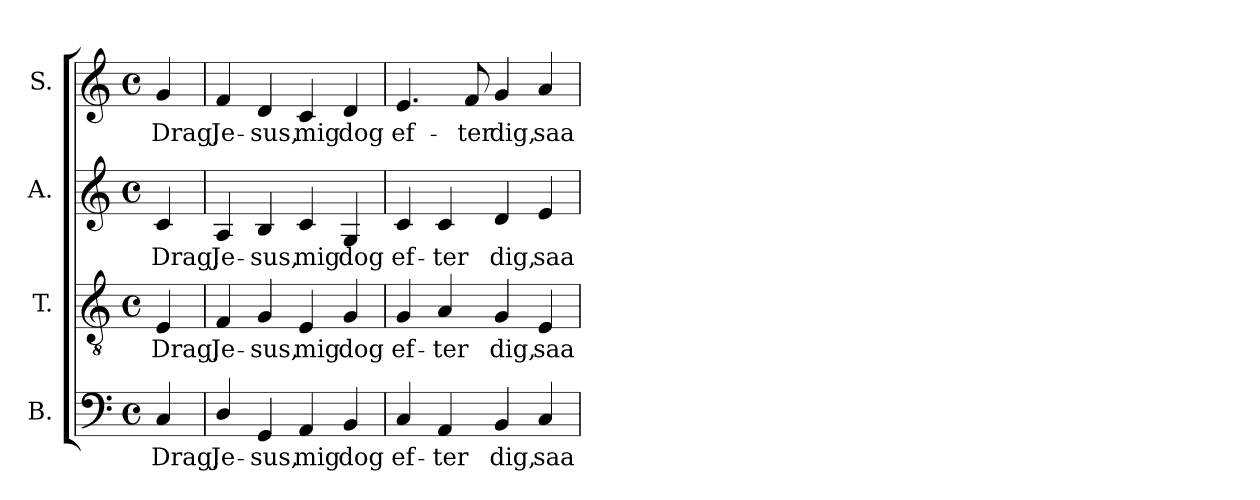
**kern	**text	**kern	**text	**kern	**text	**kern	**text
*part4	*part4	*part3	*part3	*part2	*part2	*part1	*part1
*staff4	*staff4	*staff3	*staff3	*staff2	*staff2	*staff1	*staff1
*I"B.	*	*I"T.	*	*I"A.	*	*I"S.	*
*I'B.	*	*I'T.	*	*I'A.	*	*I'S.	*
!!LO:PB:g=z
*clefF4	*	*clefGv2	*	*clefG2	*	*clefG2	*
*	*	*ITrd7c12	*	*	*	*	*
*k[]	*	*k[]	*	*k[]	*	*k[]	*
*C:	*	*C:	*	*C:	*	*C:	*
*M4/4	*	*M4/4	*	*M4/4	*	*M4/4	*
*met(c)	*	*met(c)	*	*met(c)	*	*met(c)	*
=	=	=	=	=	=	=	=
!	!LO:LY:b:color=#000000	!	!	!	!	!	!
!	!	!	!LO:LY:b:color=#000000	!	!	!	!
!	!	!	!	!	!LO:LY:b:color=#000000	!	!
!	!	!	!	!	!	!	!LO:LY:b:color=#000000
4Ci/	Drag,	4EEi/	Drag,	4ci/	Drag,	4gi/	Drag,
=1	=1	=1	=1	=1	=1	=1	=1
!	!LO:LY:b:color=#000000	!	!	!	!	!	!
!	!	!	!LO:LY:b:color=#000000	!	!	!	!
!	!	!	!	!	!LO:LY:b:color=#000000	!	!
!	!	!	!	!	!	!	!LO:LY:b:color=#000000
4Di/	Je-	4FFi/	Je-	4Ai/	Je-	4fi/	Je-
!	!LO:LY:b:color=#000000	!	!	!	!	!	!
!	!	!	!LO:LY:b:color=#000000	!	!	!	!
!	!	!	!	!	!LO:LY:b:color=#000000	!	!
!	!	!	!	!	!	!	!LO:LY:b:color=#000000
4GGi/	-sus,	4GGi/	-sus,	4Bi/	-sus,	4di/	-sus,
!	!LO:LY:b:color=#000000	!	!	!	!	!	!
!	!	!	!LO:LY:b:color=#000000	!	!	!	!
!	!	!	!	!	!LO:LY:b:color=#000000	!	!
!	!	!	!	!	!	!	!LO:LY:b:color=#000000
4AAi/	mig	4EEi/	mig	4ci/	mig	4ci/	mig
!	!LO:LY:b:color=#000000	!	!	!	!	!	!
!	!	!	!LO:LY:b:color=#000000	!	!	!	!
!	!	!	!	!	!LO:LY:b:color=#000000	!	!
!	!	!	!	!	!	!	!LO:LY:b:color=#000000
4BBi/	dog	4GGi/	dog	4Gi/	dog	4di/	dog
=2	=2	=2	=2	=2	=2	=2	=2
!	!LO:LY:b:color=#000000	!	!	!	!	!	!
!	!	!	!LO:LY:b:color=#000000	!	!	!	!
!	!	!	!	!	!LO:LY:b:color=#000000	!	!
!	!	!	!	!	!	!	!LO:LY:b:color=#000000
4Ci/	ef-	4GGi/	ef-	4ci/	ef-	4.ei/	ef-
!	!LO:LY:b:color=#000000	!	!	!	!	!	!
!	!	!	!LO:LY:b:color=#000000	!	!	!	!
!	!	!	!	!	!LO:LY:b:color=#000000	!	!
4AAi/	-ter	4AAi/	-ter	4ci/	-ter	.	.
!	!	!	!	!	!	!	!LO:LY:b:color=#000000
.	.	.	.	.	.	8fi/	-ter
!	!LO:LY:b:color=#000000	!	!	!	!	!	!
!	!	!	!LO:LY:b:color=#000000	!	!	!	!
!	!	!	!	!	!LO:LY:b:color=#000000	!	!
!	!	!	!	!	!	!	!LO:LY:b:color=#000000
4BBi/	dig,	4GGi/	dig,	4di/	dig,	4gi/	dig,
!	!LO:LY:b:color=#000000	!	!	!	!	!	!
!	!	!	!LO:LY:b:color=#000000	!	!	!	!
!	!	!	!	!	!LO:LY:b:color=#000000	!	!
!	!	!	!	!	!	!	!LO:LY:b:color=#000000
4Ci/	saa	4EEi/	saa	4ei/	saa	4ai/	saa
=	=	=	=	=	=	=	=
*-	*-	*-	*-	*-	*-	*-	*-
